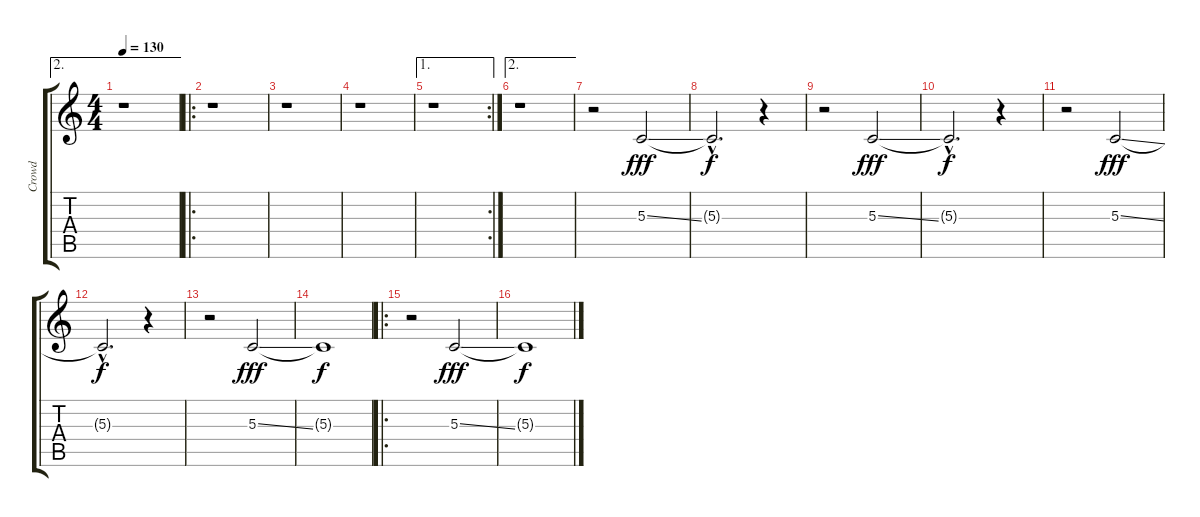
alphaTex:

\track ("Crowd" "Crowd") {instrument applause}
\staff {score tabs}
\tuning (E4 B3 G3 D3 A2 E2) {hide}
\ae 2
\ts (4 4)
\tempo 130
\clef g2
\ks c
r.1{dy f} |
\ro
r.1 |
r.1 |
r.1 |
\ae 1
\rc 2
r.1 |
\ae 2
r.1 |
r.2{volume 16} 5.3{ss}.2{dy fff volume 3} |
5.3{hac t}.2{d dy f} r.4 |
r.2{volume 16} 5.3{ss}.2{dy fff volume 3} |
5.3{hac t}.2{d dy f} r.4 |
r.2{volume 16} 5.3{ss}.2{dy fff volume 3} |
5.3{hac t}.2{d dy f} r.4 |
r.2{volume 16} 5.3{ss}.2{dy fff volume 3} |
5.3{t}.1{dy f} |
\ro
r.2{volume 16} 5.3{ss}.2{dy fff volume 3} |
5.3{t}.1{dy f}
